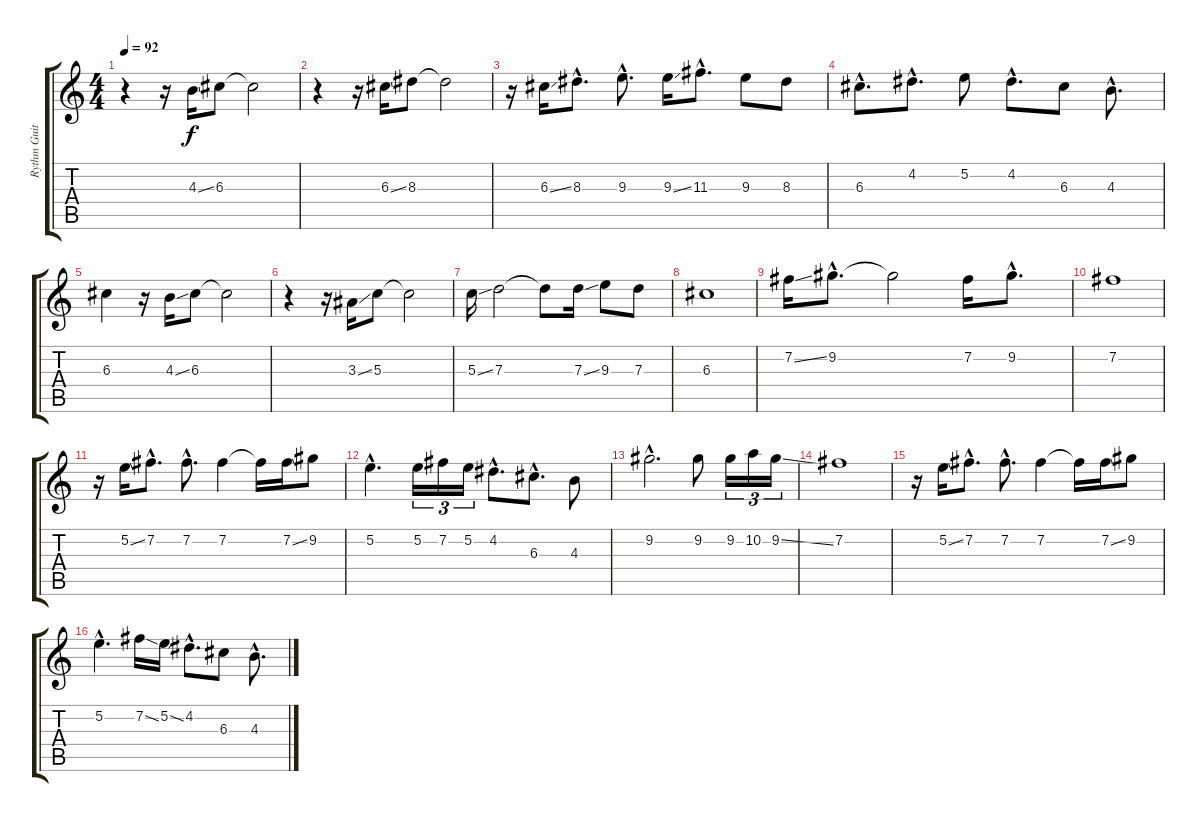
\track ("Rythm Guitar" "Rythm Guit") {instrument electricguitarjazz}
\staff {score tabs}
\tuning (E4 B3 G3 D3 A2 E2) {hide}
\ts (4 4)
\tempo 92
\clef g2
\ks c
r.4{dy f} r.16 4.3{ss}.16 6.3.8 6.3{t}.2 |
r.4 r.16 6.3{ss}.16 8.3.8 8.3{t}.2 |
r.16 6.3{ss}.16 8.3{hac}.8{d} 9.3{hac}.8{d} 9.3{ss}.16 11.3{hac}.8{d} 9.3.8 8.3.8 |
6.3{hac}.8{d} 4.2{hac}.8{d} 5.2.8 4.2{hac}.8{d} 6.3.8 4.3{hac}.8{d} |
6.3.4 r.16 4.3{ss}.16 6.3.8 6.3{t}.2 |
r.4 r.16 3.3{ss}.16 5.3.8 5.3{t}.2 |
5.3{ss}.16 7.3.2 7.3{t}.8 7.3{ss}.16 9.3.8 7.3.8 |
6.3.1 |
7.2{ss}.16 9.2{hac}.8{d} 9.2{t}.2 7.2.16 9.2{hac}.8{d} |
7.2.1 |
r.16 5.2{ss}.16 7.2{hac}.8{d} 7.2{hac}.8{d} 7.2.4 7.2{t}.16 7.2{ss}.16 9.2.8 |
5.2{hac}.4{d} 5.2.16{tu (3 2)} 7.2.16{tu (3 2)} 5.2.16{tu (3 2)} 4.2{hac}.8{d} 6.3{hac}.8{d} 4.3.8 |
9.2{hac}.2{d} 9.2.8 9.2.16{tu (3 2)} 10.2.16{tu (3 2)} 9.2{ss}.16{tu (3 2)} |
7.2.1 |
r.16 5.2{ss}.16 7.2{hac}.8{d} 7.2{hac}.8{d} 7.2.4 7.2{t}.16 7.2{ss}.16 9.2.8 |
5.2{hac}.4{d} 7.2{ss}.16 5.2{ss}.16 4.2{hac}.8{d} 6.3.8 4.3{hac}.8{d}
